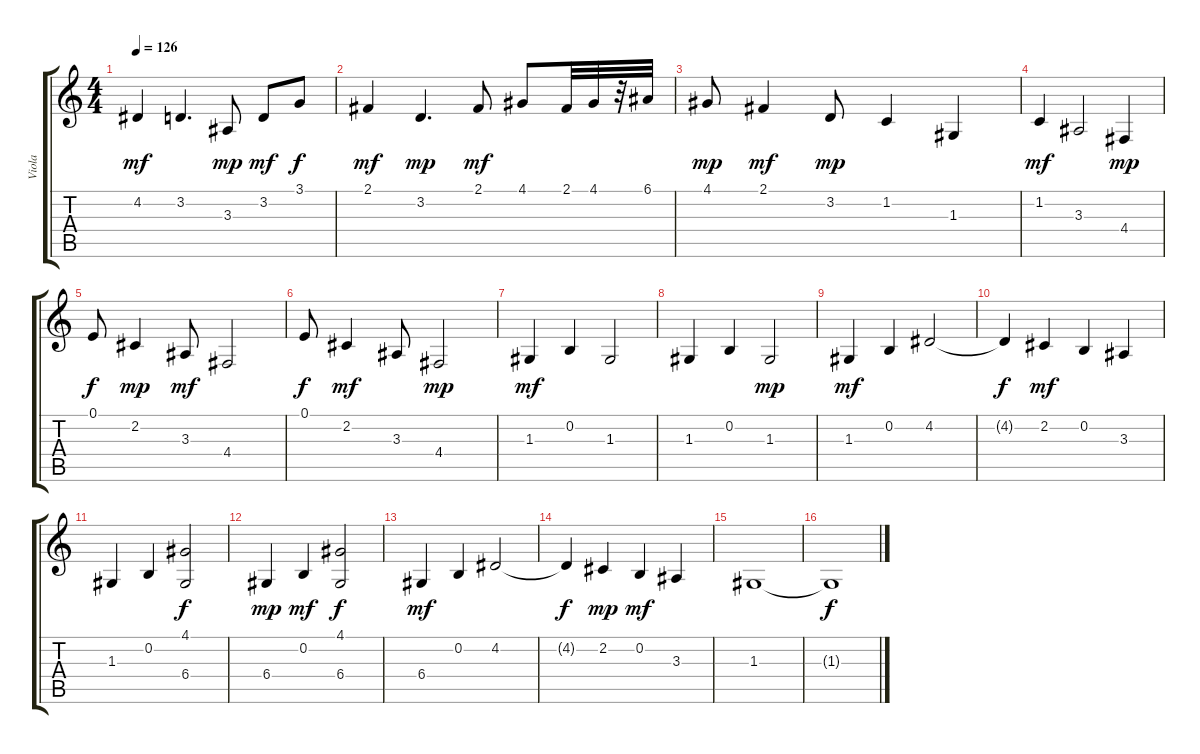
\track ("Viola" "Viola") {instrument stringensemble1}
\staff {score tabs}
\tuning (E4 B3 G3 D3 A2 E2) {hide}
\ts (4 4)
\tempo 126
\clef g2
\ks c
4.2.4{dy mf} 3.2.4{d} 3.3.8{dy mp} 3.2.8{dy mf} 3.1.8{dy f} |
2.1.4{dy mf} 3.2.4{d dy mp} 2.1.8{dy mf} 4.1.8 2.1.32 4.1.32 r.32 6.1.32 |
4.1.8{dy mp} 2.1.4{dy mf} 3.2.8{dy mp} 1.2.4 1.3.4 |
1.2.4{dy mf} 3.3.2 4.4.4{dy mp} |
0.1.8{dy f} 2.2.4{dy mp} 3.3.8{dy mf} 4.4.2 |
0.1.8{dy f} 2.2.4{dy mf} 3.3.8 4.4.2{dy mp} |
1.3.4{dy mf} 0.2.4 1.3.2 |
1.3.4 0.2.4 1.3.2{dy mp} |
1.3.4{dy mf} 0.2.4 4.2.2 |
4.2{t}.4{dy f} 2.2.4{dy mf} 0.2.4 3.3.4 |
1.3.4 0.2.4 (4.1 6.4).2{dy f} |
6.4.4{dy mp} 0.2.4{dy mf} (4.1 6.4).2{dy f} |
6.4.4{dy mf} 0.2.4 4.2.2 |
4.2{t}.4{dy f} 2.2.4{dy mp} 0.2.4{dy mf} 3.3.4 |
1.3.1 |
1.3{t}.1{dy f}
